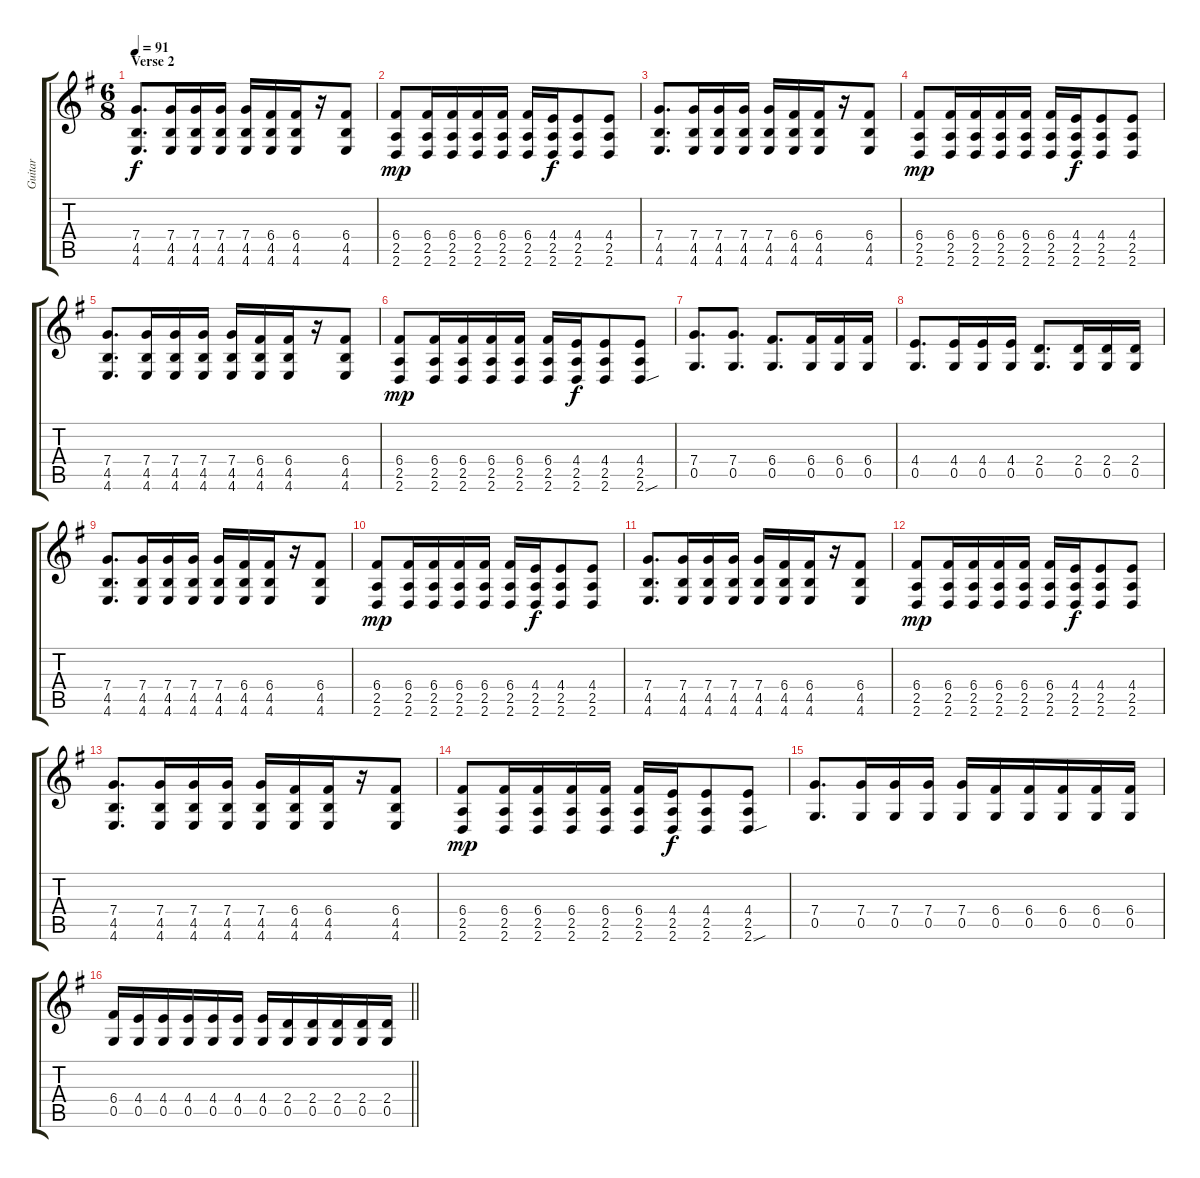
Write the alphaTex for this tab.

\track ("Guitar" "Guitar") {instrument overdrivenguitar}
\staff {score tabs}
\tuning (D4 A3 F3 C3 G2 C2) {hide}
\ts (6 8)
\section ("" "Verse 2")
\tempo 91
\clef g2
\ks eminor
(7.4 4.5 4.6).8{d dy f} (7.4 4.5 4.6).16 (7.4 4.5 4.6).16 (7.4 4.5 4.6).16 (7.4 4.5 4.6).16 (6.4 4.5 4.6).16 (6.4 4.5 4.6).16 r.16 (6.4 4.5 4.6).8 |
(6.4 2.5 2.6).8{dy mp} (6.4 2.5 2.6).16 (6.4 2.5 2.6).16 (6.4 2.5 2.6).16 (6.4 2.5 2.6).16 (6.4 2.5 2.6).16 (4.4 2.5 2.6).16{dy f} (4.4 2.5 2.6).8 (4.4 2.5 2.6).8 |
(7.4 4.5 4.6).8{d} (7.4 4.5 4.6).16 (7.4 4.5 4.6).16 (7.4 4.5 4.6).16 (7.4 4.5 4.6).16 (6.4 4.5 4.6).16 (6.4 4.5 4.6).16 r.16 (6.4 4.5 4.6).8 |
(6.4 2.5 2.6).8{dy mp} (6.4 2.5 2.6).16 (6.4 2.5 2.6).16 (6.4 2.5 2.6).16 (6.4 2.5 2.6).16 (6.4 2.5 2.6).16 (4.4 2.5 2.6).16{dy f} (4.4 2.5 2.6).8 (4.4 2.5 2.6).8 |
(7.4 4.5 4.6).8{d} (7.4 4.5 4.6).16 (7.4 4.5 4.6).16 (7.4 4.5 4.6).16 (7.4 4.5 4.6).16 (6.4 4.5 4.6).16 (6.4 4.5 4.6).16 r.16 (6.4 4.5 4.6).8 |
(6.4 2.5 2.6).8{dy mp} (6.4 2.5 2.6).16 (6.4 2.5 2.6).16 (6.4 2.5 2.6).16 (6.4 2.5 2.6).16 (6.4 2.5 2.6).16 (4.4 2.5 2.6).16{dy f} (4.4 2.5 2.6).8 (4.4 2.5 2.6{sou}).8 |
(7.4 0.5).8{d} (7.4 0.5).8{d} (6.4 0.5).8{d} (6.4 0.5).16 (6.4 0.5).16 (6.4 0.5).16 |
(4.4 0.5).8{d} (4.4 0.5).16 (4.4 0.5).16 (4.4 0.5).16 (2.4 0.5).8{d} (2.4 0.5).16 (2.4 0.5).16 (2.4 0.5).16 |
(7.4 4.5 4.6).8{d} (7.4 4.5 4.6).16 (7.4 4.5 4.6).16 (7.4 4.5 4.6).16 (7.4 4.5 4.6).16 (6.4 4.5 4.6).16 (6.4 4.5 4.6).16 r.16 (6.4 4.5 4.6).8 |
(6.4 2.5 2.6).8{dy mp} (6.4 2.5 2.6).16 (6.4 2.5 2.6).16 (6.4 2.5 2.6).16 (6.4 2.5 2.6).16 (6.4 2.5 2.6).16 (4.4 2.5 2.6).16{dy f} (4.4 2.5 2.6).8 (4.4 2.5 2.6).8 |
(7.4 4.5 4.6).8{d} (7.4 4.5 4.6).16 (7.4 4.5 4.6).16 (7.4 4.5 4.6).16 (7.4 4.5 4.6).16 (6.4 4.5 4.6).16 (6.4 4.5 4.6).16 r.16 (6.4 4.5 4.6).8 |
(6.4 2.5 2.6).8{dy mp} (6.4 2.5 2.6).16 (6.4 2.5 2.6).16 (6.4 2.5 2.6).16 (6.4 2.5 2.6).16 (6.4 2.5 2.6).16 (4.4 2.5 2.6).16{dy f} (4.4 2.5 2.6).8 (4.4 2.5 2.6).8 |
(7.4 4.5 4.6).8{d} (7.4 4.5 4.6).16 (7.4 4.5 4.6).16 (7.4 4.5 4.6).16 (7.4 4.5 4.6).16 (6.4 4.5 4.6).16 (6.4 4.5 4.6).16 r.16 (6.4 4.5 4.6).8 |
(6.4 2.5 2.6).8{dy mp} (6.4 2.5 2.6).16 (6.4 2.5 2.6).16 (6.4 2.5 2.6).16 (6.4 2.5 2.6).16 (6.4 2.5 2.6).16 (4.4 2.5 2.6).16{dy f} (4.4 2.5 2.6).8 (4.4 2.5 2.6{sou}).8 |
(7.4 0.5).8{d} (7.4 0.5).16 (7.4 0.5).16 (7.4 0.5).16 (7.4 0.5).16 (6.4 0.5).16 (6.4 0.5).16 (6.4 0.5).16 (6.4 0.5).16 (6.4 0.5).16 |
\barLineRight lightlight
(6.4 0.5).16 (4.4 0.5).16 (4.4 0.5).16 (4.4 0.5).16 (4.4 0.5).16 (4.4 0.5).16 (4.4 0.5).16 (2.4 0.5).16 (2.4 0.5).16 (2.4 0.5).16 (2.4 0.5).16 (2.4 0.5).16
